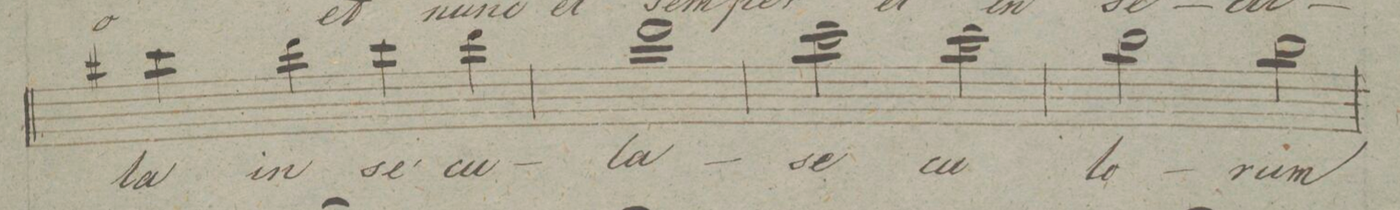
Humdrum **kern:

**kern	**text	**dynam
*I"Alto.	*	*
*clefC3	*	*
*k[]	*	*
*met(c|)	*	*
*M2/2	*	*
4dd#X\	-la	.
4ee\	se-	.
4dd#\	.	.
4ee\	-cu-	.
=200	=200	=200
1ee\	-la	.
=201	=201	=201
1ryy	.	.
=202	=202	=202
2dd\	Se-	.
2dd\	-cu-	.
=203	=203	=203
2cc\	-lo-	.
2cc\	-rum	.
=204	=204	=204
*-	*-	*-
